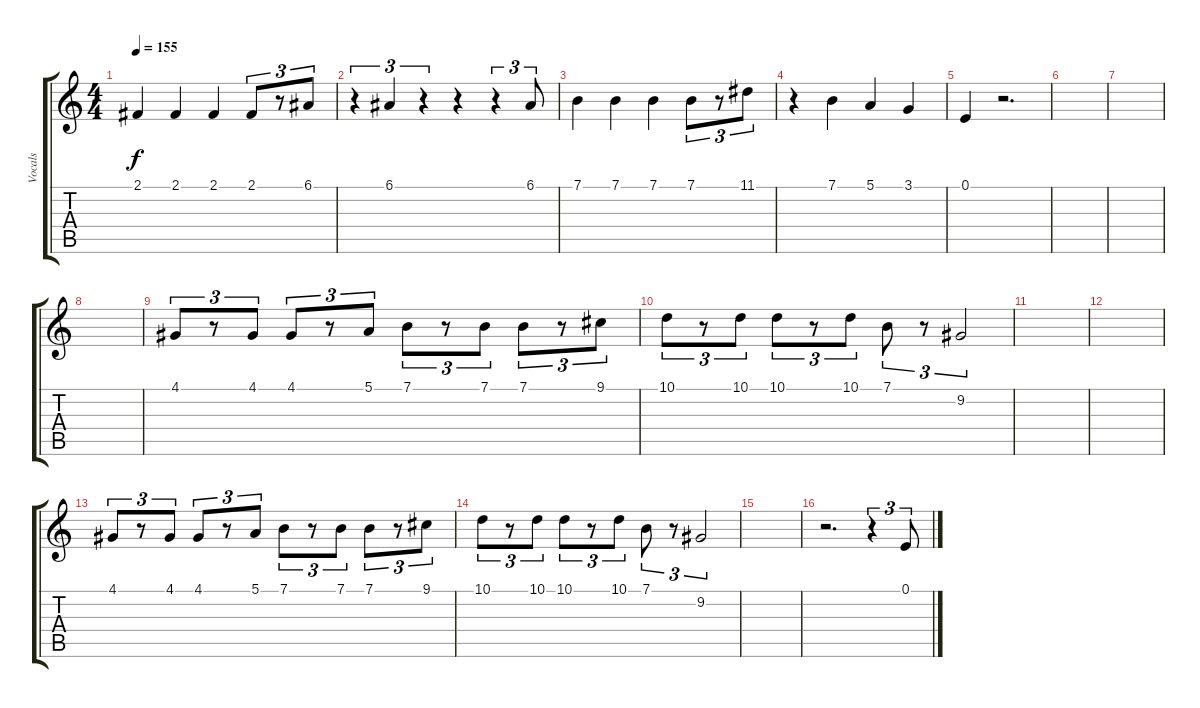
\track ("Vocals" "Vocals") {instrument lead6voice}
\staff {score tabs}
\tuning (E4 B3 G3 D3 A2 E2) {hide}
\ts (4 4)
\tempo 155
\clef g2
\ks c
2.1.4{dy f} 2.1.4 2.1.4 2.1.8{tu (3 2)} r.8{tu (3 2)} 6.1.8{tu (3 2)} |
r.4{tu (3 2)} 6.1.4{tu (3 2)} r.4{tu (3 2)} r.4 r.4{tu (3 2)} 6.1.8{tu (3 2)} |
7.1.4 7.1.4 7.1.4 7.1.8{tu (3 2)} r.8{tu (3 2)} 11.1.8{tu (3 2)} |
r.4 7.1.4 5.1.4 3.1.4 |
0.1.4 r.2{d} |
|
|
|
4.1.8{tu (3 2)} r.8{tu (3 2)} 4.1.8{tu (3 2)} 4.1.8{tu (3 2)} r.8{tu (3 2)} 5.1.8{tu (3 2)} 7.1.8{tu (3 2)} r.8{tu (3 2)} 7.1.8{tu (3 2)} 7.1.8{tu (3 2)} r.8{tu (3 2)} 9.1.8{tu (3 2)} |
10.1.8{tu (3 2)} r.8{tu (3 2)} 10.1.8{tu (3 2)} 10.1.8{tu (3 2)} r.8{tu (3 2)} 10.1.8{tu (3 2)} 7.1.8{tu (3 2)} r.8{tu (3 2)} 9.2.2{tu (3 2)} |
|
|
4.1.8{tu (3 2)} r.8{tu (3 2)} 4.1.8{tu (3 2)} 4.1.8{tu (3 2)} r.8{tu (3 2)} 5.1.8{tu (3 2)} 7.1.8{tu (3 2)} r.8{tu (3 2)} 7.1.8{tu (3 2)} 7.1.8{tu (3 2)} r.8{tu (3 2)} 9.1.8{tu (3 2)} |
10.1.8{tu (3 2)} r.8{tu (3 2)} 10.1.8{tu (3 2)} 10.1.8{tu (3 2)} r.8{tu (3 2)} 10.1.8{tu (3 2)} 7.1.8{tu (3 2)} r.8{tu (3 2)} 9.2.2{tu (3 2)} |
|
r.2{d} r.4{tu (3 2)} 0.1.8{tu (3 2)}
